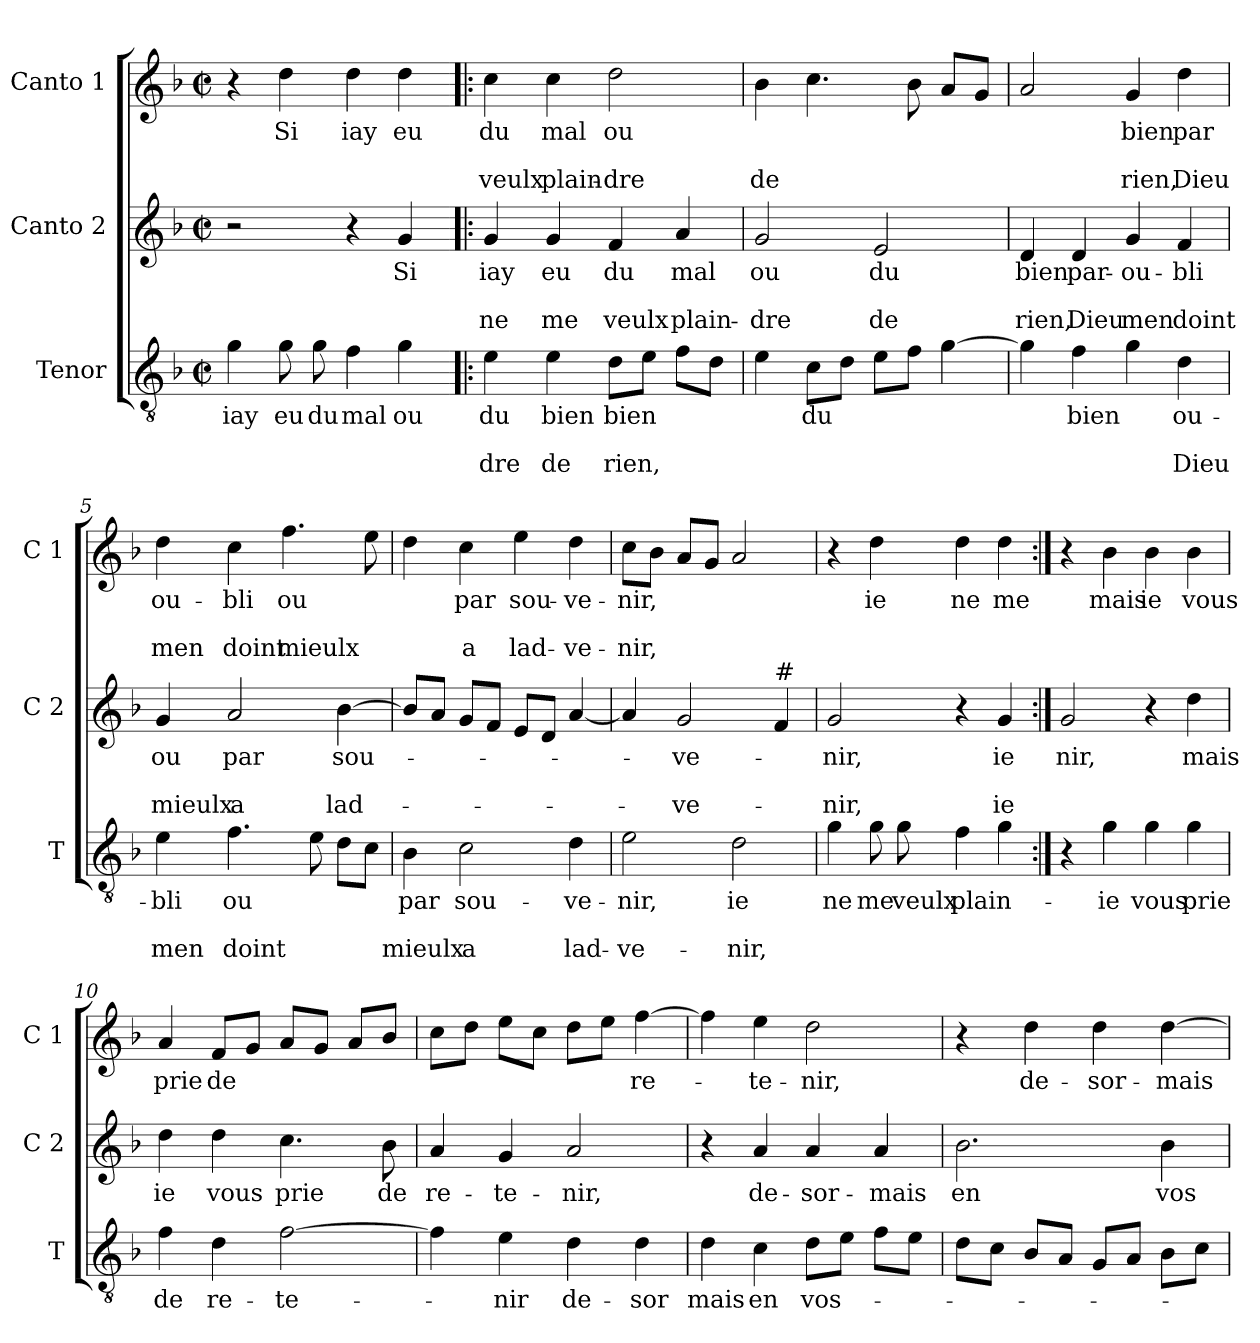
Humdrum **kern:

**kern	**text	**text	**text	**kern	**text	**text	**text	**kern	**text	**text	**text
*part3	*part3	*part3	*part3	*part2	*part2	*part2	*part2	*part1	*part1	*part1	*part1
*staff3	*staff3	*staff3	*staff3	*staff2	*staff2	*staff2	*staff2	*staff1	*staff1	*staff1	*staff1
*I"Tenor	*	*	*	*I"Canto 2	*	*	*	*I"Canto 1	*	*	*
*I'T	*	*	*	*I'C 2	*	*	*	*I'C 1	*	*	*
*clefGv2	*	*	*	*clefG2	*	*	*	*clefG2	*	*	*
*k[b-]	*	*	*	*k[b-]	*	*	*	*k[b-]	*	*	*
*F:	*	*	*	*F:	*	*	*	*F:	*	*	*
*M2/2	*	*	*	*M2/2	*	*	*	*M2/2	*	*	*
*met(c|)	*	*	*	*met(c|)	*	*	*	*met(c|)	*	*	*
=1	=1	=1	=1	=1	=1	=1	=1	=1	=1	=1	=1
!	!LO:LY:b	!	!	!	!	!	!	!	!	!	!
4g\	iay	.	.	2r	.	.	.	4r	.	.	.
!	!LO:LY:b	!	!	!	!	!	!	!	!LO:LY:b	!	!
8g\	eu	.	.	.	.	.	.	4dd\	Si	.	.
!	!LO:LY:b	!	!	!	!	!	!	!	!	!	!
8g\	du	.	.	.	.	.	.	.	.	.	.
!	!LO:LY:b	!	!	!	!	!	!	!	!LO:LY:b	!	!
4f\	mal	.	.	4r	.	.	.	4dd\	iay	.	.
!	!LO:LY:b	!	!	!	!LO:LY:b	!	!	!	!LO:LY:b	!	!
4g\	ou	.	.	4g/	Si	.	.	4dd\	eu	.	.
=2!|:	=2!|:	=2!|:	=2!|:	=2!|:	=2!|:	=2!|:	=2!|:	=2!|:	=2!|:	=2!|:	=2!|:
!	!LO:LY:b	!	!LO:LY:b	!	!LO:LY:b	!	!LO:LY:b	!	!LO:LY:b	!	!LO:LY:b
4e\	du	.	dre	4g/	iay	.	ne	4cc\	du	.	veulx
!	!LO:LY:b	!	!LO:LY:b	!	!LO:LY:b	!	!LO:LY:b	!	!LO:LY:b	!	!LO:LY:b
4e\	bien	.	de	4g/	eu	.	me	4cc\	mal	.	plain-
!	!LO:LY:b	!	!LO:LY:b	!	!LO:LY:b	!	!LO:LY:b	!	!LO:LY:b	!	!LO:LY:b
8d\L	bien	.	rien,	4f/	du	.	veulx	2dd\	ou	.	-dre
8e\J	.	.	.	.	.	.	.	.	.	.	.
!	!	!	!	!	!LO:LY:b	!	!LO:LY:b	!	!	!	!
8f\L	.	.	.	4a/	mal	.	plain-	.	.	.	.
8d\J	.	.	.	.	.	.	.	.	.	.	.
=3	=3	=3	=3	=3	=3	=3	=3	=3	=3	=3	=3
!	!	!	!	!	!LO:LY:b	!	!LO:LY:b	!	!	!	!LO:LY:b
4e\	.	.	.	2g/	ou	.	-dre	4b-\	.	.	de
!	!LO:LY:b	!	!	!	!	!	!	!	!	!	!
8c\L	du	.	.	.	.	.	.	4.cc\	.	.	.
8d\J	.	.	.	.	.	.	.	.	.	.	.
!	!	!	!	!	!LO:LY:b	!	!LO:LY:b	!	!	!	!
8e\L	.	.	.	2e/	du	.	de	.	.	.	.
8f\J	.	.	.	.	.	.	.	8b-\	.	.	.
[4g\	.	.	.	.	.	.	.	8a/L	.	.	.
.	.	.	.	.	.	.	.	8g/J	.	.	.
=4	=4	=4	=4	=4	=4	=4	=4	=4	=4	=4	=4
!	!	!	!	!	!LO:LY:b	!	!LO:LY:b	!	!	!	!
4g\]	.	.	.	4d/	bien	.	rien,	2a/	.	.	.
!	!LO:LY:b	!	!	!	!LO:LY:b	!	!LO:LY:b	!	!	!	!
4f\	bien	.	.	4d/	par-	.	Dieu	.	.	.	.
!	!	!	!	!	!LO:LY:b	!	!LO:LY:b	!	!LO:LY:b	!	!LO:LY:b
4g\	.	.	.	4g/	-ou-	.	men	4g/	bien	.	rien,
!	!LO:LY:b	!	!LO:LY:b	!	!LO:LY:b	!	!LO:LY:b	!	!LO:LY:b	!	!LO:LY:b
4d\	ou-	.	Dieu	4f/	-bli	.	doint	4dd\	par	.	Dieu
!!LO:LB:g=z
=5	=5	=5	=5	=5	=5	=5	=5	=5	=5	=5	=5
!	!LO:LY:b	!	!LO:LY:b	!	!LO:LY:b	!	!LO:LY:b	!	!LO:LY:b	!	!LO:LY:b
4e\	-bli	.	men	4g/	ou	.	mieulx	4dd\	ou-	.	men
!	!LO:LY:b	!	!LO:LY:b	!	!LO:LY:b	!	!LO:LY:b	!	!LO:LY:b	!	!LO:LY:b
4.f\	ou	.	doint	2a/	par	.	a	4cc\	-bli	.	doint
!	!	!	!	!	!	!	!	!	!LO:LY:b	!	!LO:LY:b
.	.	.	.	.	.	.	.	4.ff\	ou	.	mieulx
8e\	.	.	.	.	.	.	.	.	.	.	.
!	!	!	!	!	!LO:LY:b	!	!LO:LY:b	!	!	!	!
8d\L	.	.	.	[4b-\	sou-	.	lad-	.	.	.	.
8c\J	.	.	.	.	.	.	.	8ee\	.	.	.
=6	=6	=6	=6	=6	=6	=6	=6	=6	=6	=6	=6
!	!LO:LY:b	!	!LO:LY:b	!	!	!	!	!	!	!	!
4B-\	par	.	mieulx	8b-/L]	.	.	.	4dd\	.	.	.
.	.	.	.	8a/J	.	.	.	.	.	.	.
!	!LO:LY:b	!	!LO:LY:b	!	!	!	!	!	!LO:LY:b	!	!LO:LY:b
2c\	sou-	.	a	8g/L	.	.	.	4cc\	par	.	a
.	.	.	.	8f/J	.	.	.	.	.	.	.
!	!	!	!	!	!	!	!	!	!LO:LY:b	!	!LO:LY:b
.	.	.	.	8e/L	.	.	.	4ee\	sou-	.	lad-
.	.	.	.	8d/J	.	.	.	.	.	.	.
!	!LO:LY:b	!	!LO:LY:b	!	!	!	!	!	!LO:LY:b	!	!LO:LY:b
4d\	-ve-	.	lad-	[4a/	.	.	.	4dd\	-ve-	.	-ve-
=7	=7	=7	=7	=7	=7	=7	=7	=7	=7	=7	=7
!	!LO:LY:b	!	!LO:LY:b	!	!	!	!	!	!LO:LY:b	!	!LO:LY:b
2e\	-nir,	.	-ve-	4a/]	.	.	.	8cc\L	-nir,	.	-nir,
.	.	.	.	.	.	.	.	8b-\J	.	.	.
!	!	!	!	!	!LO:LY:b	!	!LO:LY:b	!	!	!	!
.	.	.	.	2g/	-ve-	.	-ve-	8a/L	.	.	.
.	.	.	.	.	.	.	.	8g/J	.	.	.
!	!LO:LY:b	!	!LO:LY:b	!	!	!	!	!	!	!	!
2d\	ie	.	-nir,	.	.	.	.	2a/	.	.	.
!	!	!	!	!LO:TX:a:t=#	!	!	!	!	!	!	!
.	.	.	.	4f/	.	.	.	.	.	.	.
=8	=8	=8	=8	=8	=8	=8	=8	=8	=8	=8	=8
!	!LO:LY:b	!	!	!	!LO:LY:b	!	!LO:LY:b	!	!	!	!
4g\	ne	.	.	2g/	-nir,	.	-nir,	4r	.	.	.
!	!LO:LY:b	!	!	!	!	!	!	!	!LO:LY:b	!	!
8g\	me	.	.	.	.	.	.	4dd\	ie	.	.
!	!LO:LY:b	!	!	!	!	!	!	!	!	!	!
8g\	veulx	.	.	.	.	.	.	.	.	.	.
!	!LO:LY:b	!	!	!	!	!	!	!	!LO:LY:b	!	!
4f\	plain-	.	.	4r	.	.	.	4dd\	ne	.	.
!	!	!	!	!	!LO:LY:b	!	!LO:LY:b	!	!LO:LY:b	!	!
4g\	.	.	.	4g/	ie	.	ie	4dd\	me	.	.
=9:|!	=9:|!	=9:|!	=9:|!	=9:|!	=9:|!	=9:|!	=9:|!	=9:|!	=9:|!	=9:|!	=9:|!
!	!	!	!	!	!LO:LY:b	!	!	!	!	!	!
4r	.	.	.	2g/	nir,	.	.	4r	.	.	.
!	!LO:LY:b	!	!	!	!	!	!	!	!LO:LY:b	!	!
4g\	ie	.	.	.	.	.	.	4b-\	mais	.	.
!	!LO:LY:b	!	!	!	!	!	!	!	!LO:LY:b	!	!
4g\	vous	.	.	4r	.	.	.	4b-\	ie	.	.
!	!LO:LY:b	!	!	!	!LO:LY:b	!	!	!	!LO:LY:b	!	!
4g\	prie	.	.	4dd\	mais	.	.	4b-\	vous	.	.
!!LO:LB:g=z
=10	=10	=10	=10	=10	=10	=10	=10	=10	=10	=10	=10
!	!LO:LY:b	!	!	!	!LO:LY:b	!	!	!	!LO:LY:b	!	!
4f\	de	.	.	4dd\	ie	.	.	4a/	prie	.	.
!	!LO:LY:b	!	!	!	!LO:LY:b	!	!	!	!LO:LY:b	!	!
4d\	re-	.	.	4dd\	vous	.	.	8f/L	de	.	.
.	.	.	.	.	.	.	.	8g/J	.	.	.
!	!LO:LY:b	!	!	!	!LO:LY:b	!	!	!	!	!	!
[2f\	-te-	.	.	4.cc\	prie	.	.	8a/L	.	.	.
.	.	.	.	.	.	.	.	8g/J	.	.	.
.	.	.	.	.	.	.	.	8a/L	.	.	.
!	!	!	!	!	!LO:LY:b	!	!	!	!	!	!
.	.	.	.	8b-\	de	.	.	8b-/J	.	.	.
=11	=11	=11	=11	=11	=11	=11	=11	=11	=11	=11	=11
!	!	!	!	!	!LO:LY:b	!	!	!	!	!	!
4f\]	.	.	.	4a/	re-	.	.	8cc\L	.	.	.
.	.	.	.	.	.	.	.	8dd\J	.	.	.
!	!LO:LY:b	!	!	!	!LO:LY:b	!	!	!	!	!	!
4e\	-nir	.	.	4g/	-te-	.	.	8ee\L	.	.	.
.	.	.	.	.	.	.	.	8cc\J	.	.	.
!	!LO:LY:b	!	!	!	!LO:LY:b	!	!	!	!	!	!
4d\	de-	.	.	2a/	-nir,	.	.	8dd\L	.	.	.
.	.	.	.	.	.	.	.	8ee\J	.	.	.
!	!LO:LY:b	!	!	!	!	!	!	!	!LO:LY:b	!	!
4d\	-sor	.	.	.	.	.	.	[4ff\	re-	.	.
=12	=12	=12	=12	=12	=12	=12	=12	=12	=12	=12	=12
!	!LO:LY:b	!	!	!	!	!	!	!	!	!	!
4d\	mais	.	.	4r	.	.	.	4ff\]	.	.	.
!	!LO:LY:b	!	!	!	!LO:LY:b	!	!	!	!LO:LY:b	!	!
4c\	en	.	.	4a/	de-	.	.	4ee\	-te-	.	.
!	!LO:LY:b	!	!	!	!LO:LY:b	!	!	!	!LO:LY:b	!	!
8d\L	vos-	.	.	4a/	-sor-	.	.	2dd\	-nir,	.	.
8e\J	.	.	.	.	.	.	.	.	.	.	.
!	!	!	!	!	!LO:LY:b	!	!	!	!	!	!
8f\L	.	.	.	4a/	-mais	.	.	.	.	.	.
8e\J	.	.	.	.	.	.	.	.	.	.	.
=13	=13	=13	=13	=13	=13	=13	=13	=13	=13	=13	=13
!	!	!	!	!	!LO:LY:b	!	!	!	!	!	!
8d\L	.	.	.	2.b-\	en	.	.	4r	.	.	.
8c\J	.	.	.	.	.	.	.	.	.	.	.
!	!	!	!	!	!	!	!	!	!LO:LY:b	!	!
8B-/L	.	.	.	.	.	.	.	4dd\	de-	.	.
8A/J	.	.	.	.	.	.	.	.	.	.	.
!	!	!	!	!	!	!	!	!	!LO:LY:b	!	!
8G/L	.	.	.	.	.	.	.	4dd\	-sor-	.	.
8A/J	.	.	.	.	.	.	.	.	.	.	.
!	!	!	!	!	!LO:LY:b	!	!	!	!LO:LY:b	!	!
8B-\L	.	.	.	4b-\	vos-	.	.	[4dd\	-mais	.	.
8c\J	.	.	.	.	.	.	.	.	.	.	.
=	=	=	=	=	=	=	=	=	=	=	=
*-	*-	*-	*-	*-	*-	*-	*-	*-	*-	*-	*-
